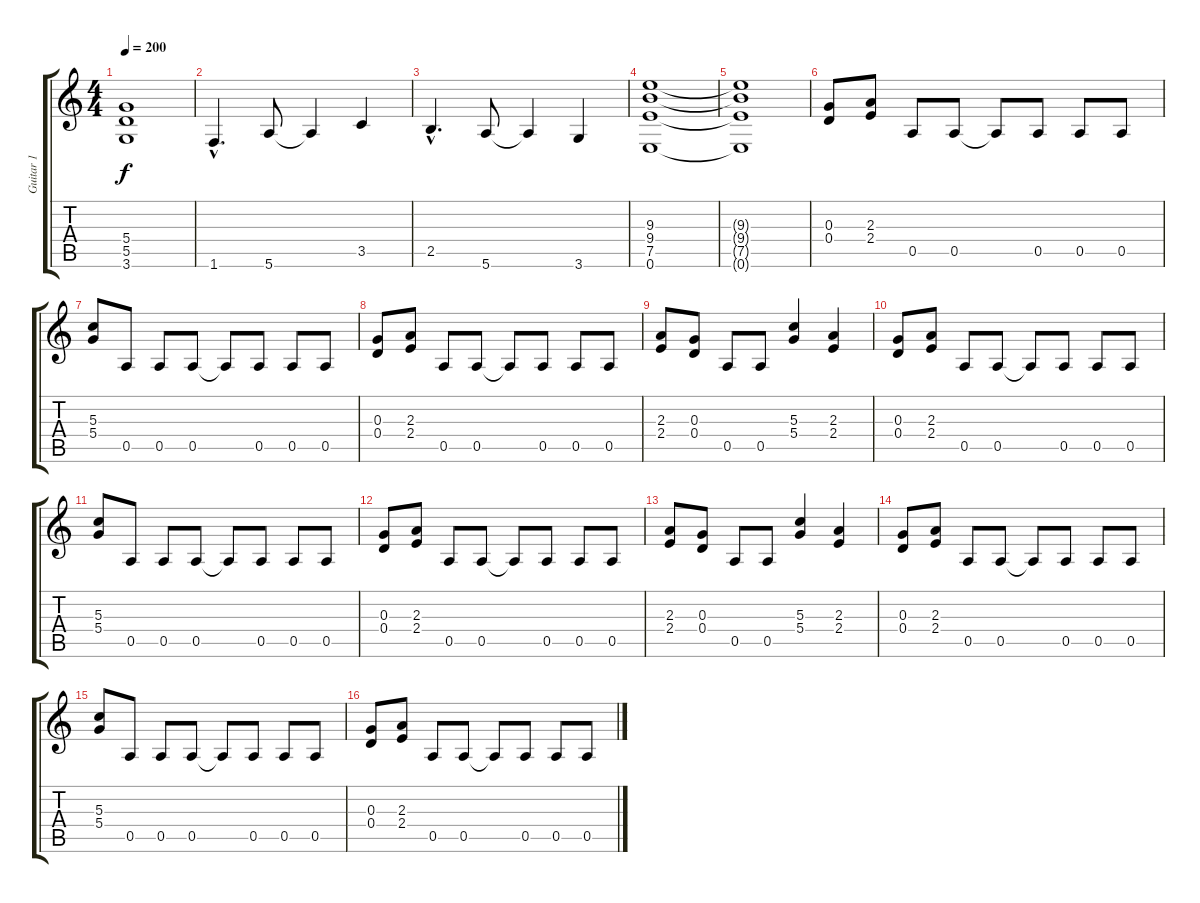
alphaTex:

\track ("Guitar 1" "Guitar 1") {instrument distortionguitar}
\staff {score tabs}
\tuning (E4 B3 G3 D3 A2 E2) {hide}
\ts (4 4)
\tempo 200
\clef g2
\ks c
(5.4{t} 5.5{t} 3.6{t}).1{dy f} |
1.6{hac}.4{d} 5.6.8 5.6{t}.4 3.5.4 |
2.5{hac}.4{d} 5.6.8 5.6{t}.4 3.6.4 |
(9.3 9.4 7.5 0.6).1 |
(9.3{t} 9.4{t} 7.5{t} 0.6{t}).1 |
(0.3 0.4).8 (2.3 2.4).8 0.5.8 0.5.8 0.5{t}.8 0.5.8 0.5.8 0.5.8 |
(5.3 5.4).8 0.5.8 0.5.8 0.5.8 0.5{t}.8 0.5.8 0.5.8 0.5.8 |
(0.3 0.4).8 (2.3 2.4).8 0.5.8 0.5.8 0.5{t}.8 0.5.8 0.5.8 0.5.8 |
(2.3 2.4).8 (0.3 0.4).8 0.5.8 0.5.8 (5.3 5.4).4 (2.3 2.4).4 |
(0.3 0.4).8 (2.3 2.4).8 0.5.8 0.5.8 0.5{t}.8 0.5.8 0.5.8 0.5.8 |
(5.3 5.4).8 0.5.8 0.5.8 0.5.8 0.5{t}.8 0.5.8 0.5.8 0.5.8 |
(0.3 0.4).8 (2.3 2.4).8 0.5.8 0.5.8 0.5{t}.8 0.5.8 0.5.8 0.5.8 |
(2.3 2.4).8 (0.3 0.4).8 0.5.8 0.5.8 (5.3 5.4).4 (2.3 2.4).4 |
(0.3 0.4).8 (2.3 2.4).8 0.5.8 0.5.8 0.5{t}.8 0.5.8 0.5.8 0.5.8 |
(5.3 5.4).8 0.5.8 0.5.8 0.5.8 0.5{t}.8 0.5.8 0.5.8 0.5.8 |
(0.3 0.4).8 (2.3 2.4).8 0.5.8 0.5.8 0.5{t}.8 0.5.8 0.5.8 0.5.8
